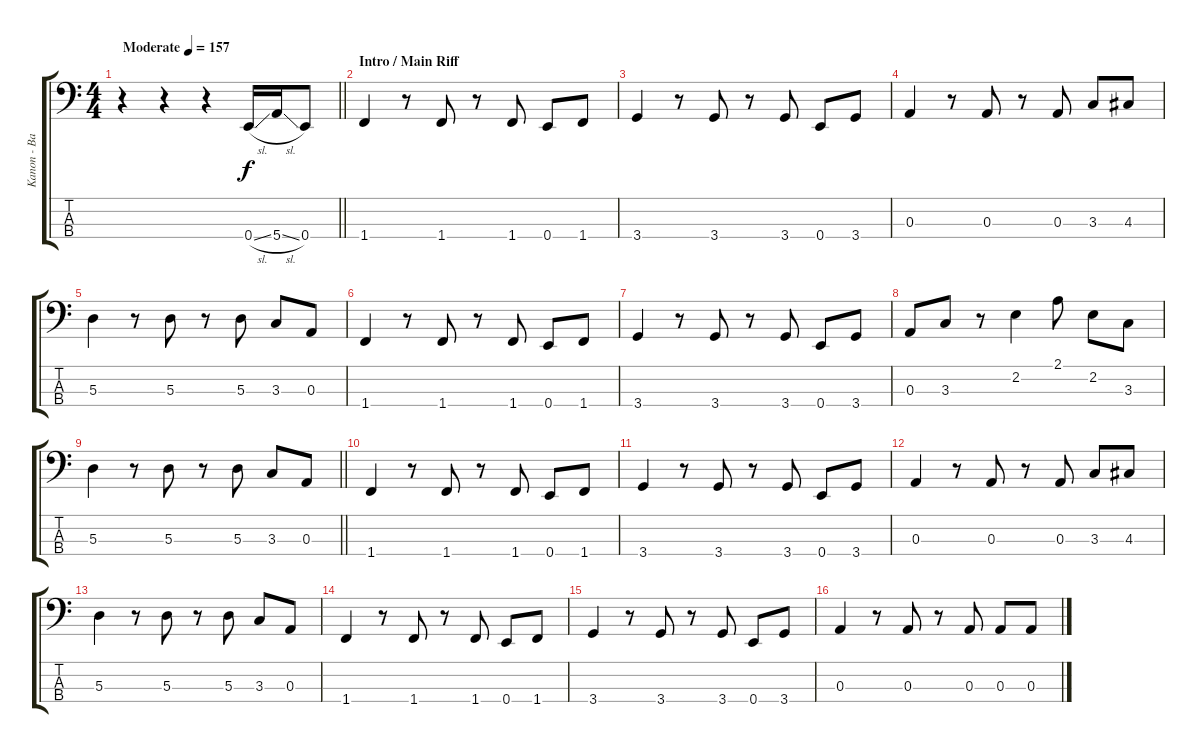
\track ("Kanon - Bass" "Kanon - Ba") {instrument electricbassfinger}
\staff {score tabs}
\tuning (G2 D2 A1 E1) {hide}
\ts (4 4)
\tempo (157 "Moderate")
\clef f4
\barLineRight lightlight
\ks c
r.4{dy f instrument electricbassfinger} r.4 r.4 0.4{sl}.16 5.4{sl}.16 0.4.8 |
\section ("" "Intro / Main Riff")
1.4.4 r.8 1.4.8 r.8 1.4.8 0.4.8 1.4.8 |
3.4.4 r.8 3.4.8 r.8 3.4.8 0.4.8 3.4.8 |
0.3.4 r.8 0.3.8 r.8 0.3.8 3.3.8 4.3.8 |
5.3.4 r.8 5.3.8 r.8 5.3.8 3.3.8 0.3.8 |
1.4.4 r.8 1.4.8 r.8 1.4.8 0.4.8 1.4.8 |
3.4.4 r.8 3.4.8 r.8 3.4.8 0.4.8 3.4.8 |
0.3.8 3.3.8 r.8 2.2.4 2.1.8 2.2.8 3.3.8 |
\barLineRight lightlight
5.3.4 r.8 5.3.8 r.8 5.3.8 3.3.8 0.3.8 |
\section ("" "")
1.4.4 r.8 1.4.8 r.8 1.4.8 0.4.8 1.4.8 |
3.4.4 r.8 3.4.8 r.8 3.4.8 0.4.8 3.4.8 |
0.3.4 r.8 0.3.8 r.8 0.3.8 3.3.8 4.3.8 |
5.3.4 r.8 5.3.8 r.8 5.3.8 3.3.8 0.3.8 |
1.4.4 r.8 1.4.8 r.8 1.4.8 0.4.8 1.4.8 |
3.4.4 r.8 3.4.8 r.8 3.4.8 0.4.8 3.4.8 |
0.3.4 r.8 0.3.8 r.8 0.3.8 0.3.8 0.3.8
